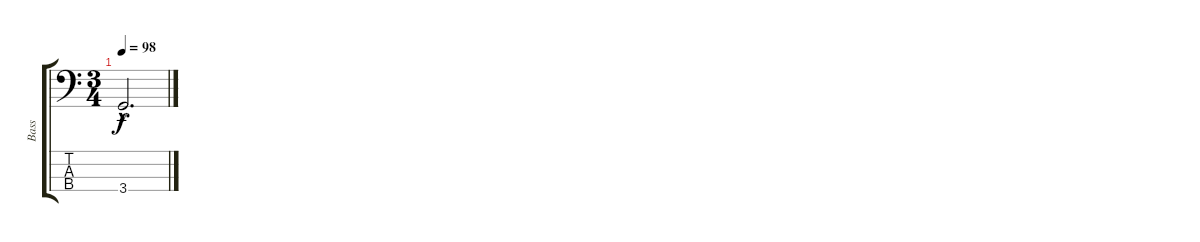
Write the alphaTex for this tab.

\track ("Bass" "Bass") {instrument electricbassfinger}
\staff {score tabs}
\tuning (G2 D2 A1 E1) {hide}
\ts (3 4)
\tempo 98
\clef f4
\ks c
3.4{hac}.2{d dy f}
